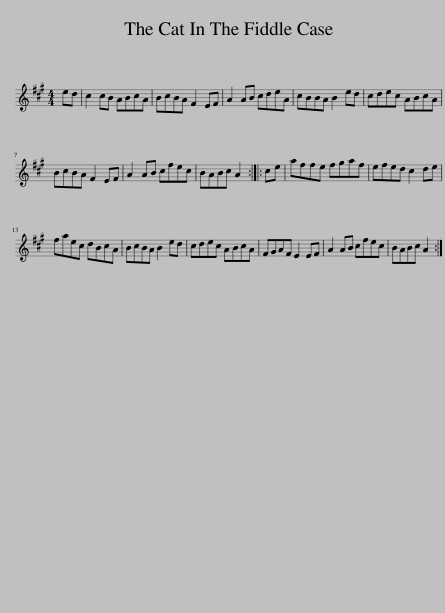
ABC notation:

X:1
L:1/8
M:4/4
I:linebreak $
K:A
V:1 treble
V:1
 ed | c2 cB ABcA | BcBA F2 EF | A2 AB cdeA | cBBA B2 ed | %5
 cdec ABcA |$ BcBA F2 EF | A2 AB cfec | BABc A2 :: ce | %10
 affe fgaf | efed c2 de |$ faec dBcA | BcBA B2 ed | cdec ABcA | %15
 FGAF E2 EF | A2 AB cfec | BABc A2 :| %18
